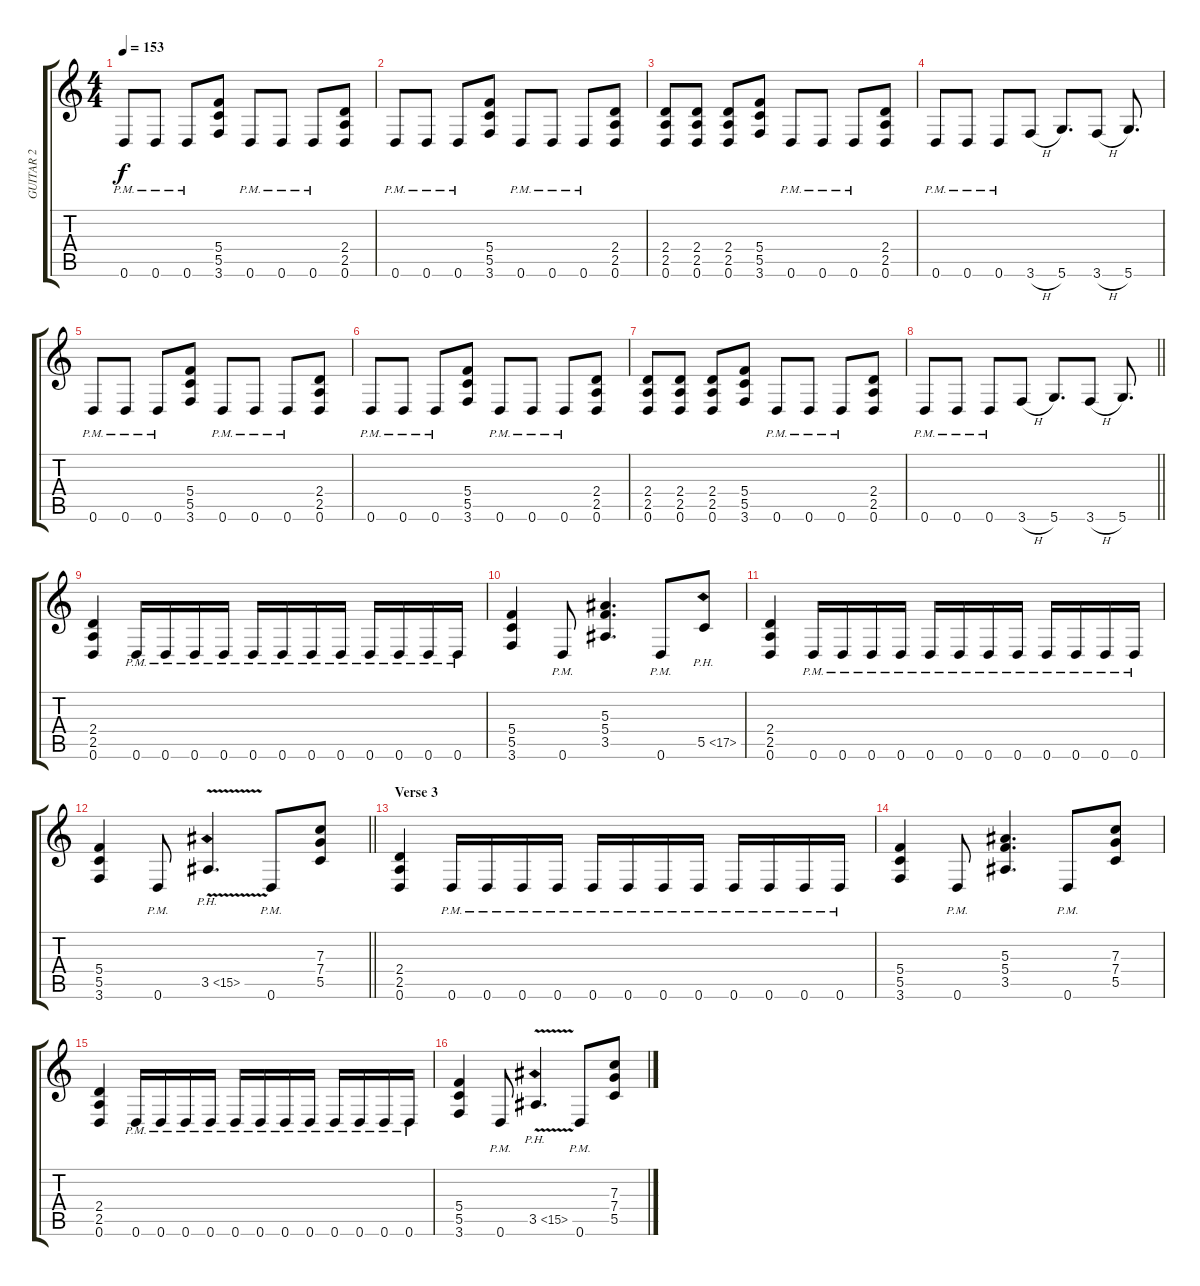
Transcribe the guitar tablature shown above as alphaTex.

\track ("GUITAR 2" "GUITAR 2") {instrument overdrivenguitar}
\staff {score tabs}
\tuning (D4 A3 F3 C3 G2 D2) {hide}
\ts (4 4)
\tempo 153
\clef g2
\ks c
0.6{pm}.8{dy f} 0.6{pm}.8 0.6{pm}.8 (5.4 5.5 3.6).8 0.6{pm}.8 0.6{pm}.8 0.6{pm}.8 (2.4 2.5 0.6).8 |
0.6{pm}.8 0.6{pm}.8 0.6{pm}.8 (5.4 5.5 3.6).8 0.6{pm}.8 0.6{pm}.8 0.6{pm}.8 (2.4 2.5 0.6).8 |
(2.4 2.5 0.6).8 (2.4 2.5 0.6).8 (2.4 2.5 0.6).8 (5.4 5.5 3.6).8 0.6{pm}.8 0.6{pm}.8 0.6{pm}.8 (2.4 2.5 0.6).8 |
0.6{pm}.8 0.6{pm}.8 0.6{pm}.8 3.6{h}.8 5.6.8{d} 3.6{h}.8 5.6.8{d} |
0.6{pm}.8 0.6{pm}.8 0.6{pm}.8 (5.4 5.5 3.6).8 0.6{pm}.8 0.6{pm}.8 0.6{pm}.8 (2.4 2.5 0.6).8 |
0.6{pm}.8 0.6{pm}.8 0.6{pm}.8 (5.4 5.5 3.6).8 0.6{pm}.8 0.6{pm}.8 0.6{pm}.8 (2.4 2.5 0.6).8 |
(2.4 2.5 0.6).8 (2.4 2.5 0.6).8 (2.4 2.5 0.6).8 (5.4 5.5 3.6).8 0.6{pm}.8 0.6{pm}.8 0.6{pm}.8 (2.4 2.5 0.6).8 |
\barLineRight lightlight
0.6{pm}.8 0.6{pm}.8 0.6{pm}.8 3.6{h}.8 5.6.8{d} 3.6{h}.8 5.6.8{d} |
(2.4 2.5 0.6).4 0.6{pm}.16 0.6{pm}.16 0.6{pm}.16 0.6{pm}.16 0.6{pm}.16 0.6{pm}.16 0.6{pm}.16 0.6{pm}.16 0.6{pm}.16 0.6{pm}.16 0.6{pm}.16 0.6{pm}.16 |
(5.4 5.5 3.6).4 0.6{pm}.8 (5.3 5.4 3.5).4{d} 0.6{pm}.8 5.5{ph 12}.8 |
(2.4 2.5 0.6).4 0.6{pm}.16 0.6{pm}.16 0.6{pm}.16 0.6{pm}.16 0.6{pm}.16 0.6{pm}.16 0.6{pm}.16 0.6{pm}.16 0.6{pm}.16 0.6{pm}.16 0.6{pm}.16 0.6{pm}.16 |
\barLineRight lightlight
(5.4 5.5 3.6).4 0.6{pm}.8 3.5{ph 12 v}.4{d} 0.6{pm}.8 (7.3 7.4 5.5).8 |
\section ("" "Verse 3")
(2.4 2.5 0.6).4 0.6{pm}.16 0.6{pm}.16 0.6{pm}.16 0.6{pm}.16 0.6{pm}.16 0.6{pm}.16 0.6{pm}.16 0.6{pm}.16 0.6{pm}.16 0.6{pm}.16 0.6{pm}.16 0.6{pm}.16 |
(5.4 5.5 3.6).4 0.6{pm}.8 (5.3 5.4 3.5).4{d} 0.6{pm}.8 (7.3 7.4 5.5).8 |
(2.4 2.5 0.6).4 0.6{pm}.16 0.6{pm}.16 0.6{pm}.16 0.6{pm}.16 0.6{pm}.16 0.6{pm}.16 0.6{pm}.16 0.6{pm}.16 0.6{pm}.16 0.6{pm}.16 0.6{pm}.16 0.6{pm}.16 |
(5.4 5.5 3.6).4 0.6{pm}.8 3.5{ph 12 v}.4{d} 0.6{pm}.8 (7.3 7.4 5.5).8
